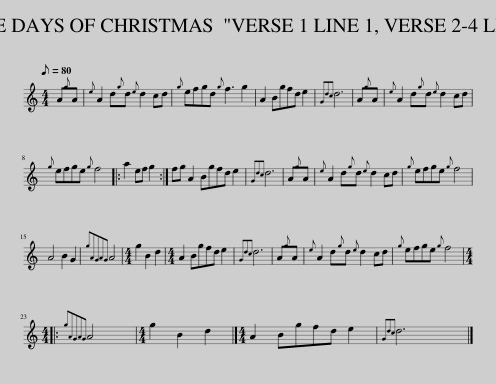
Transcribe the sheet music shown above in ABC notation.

X:1
L:1/8
Q:1/8=80
M:4/4
I:linebreak $
K:C
V:1 treble
V:1
 A{g}A |{e} A2 d{g}d{e} d2 cd |{g} efgd{g} f3 g2 | A2 Bgfd e2 |{Gdc} d6 | %5
 A{g}A |{e} A2 d{g}d{e} d2 cd |${g} efge{g} f4 |: a2 ef g2 :| fg A2 Bgfd e2 | %10
{Gdc} d6 | A{g}A |{e} A2 d{g}d{e} d2 cd |{g} efge{g} f4 |$ A4 B2 G2 | %15
{gAGAG} A4 |[M:4/4] g2 B2 d2 |[M:4/4] A2 Bgfd e2 |{Gdc} d6 | A{g}A | %20
{e} A2 d{g}d{e} d2 cd |{g} efge{g} f4 |:$[M:4/4]{gAGAG} A4 |[M:4/4] g2 B2 d2 |][M:4/4] A2 Bgfd e2 | %25
{Gdc} d6 |] %26
